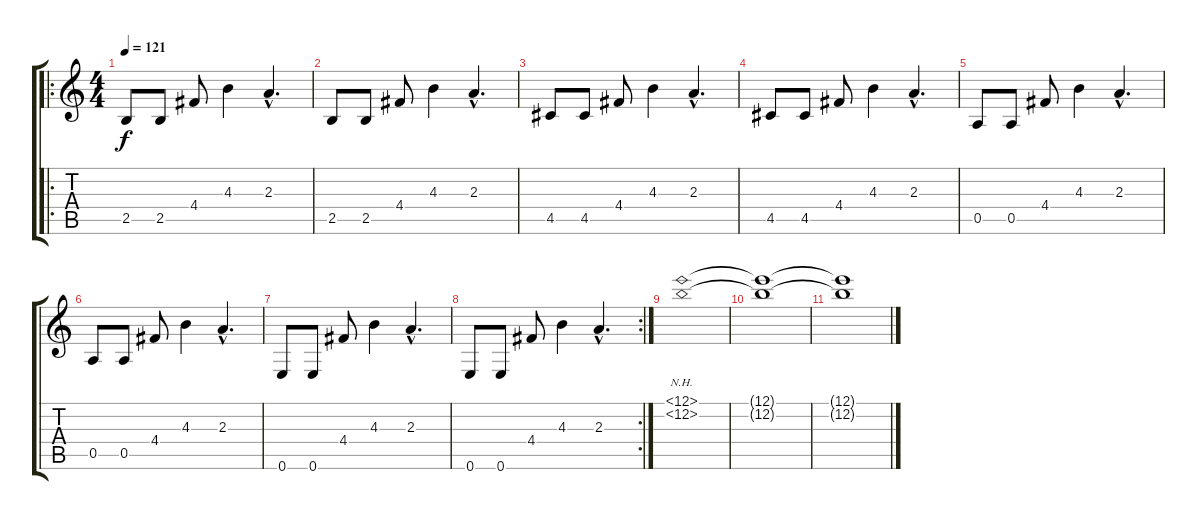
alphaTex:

\track "" {instrument acousticguitarsteel}
\staff {score tabs}
\tuning (E4 B3 G3 D3 A2 E2) {hide}
\ro
\ts (4 4)
\tempo 121
\clef g2
\ks c
2.5.8{dy f instrument overdrivenguitar} 2.5.8 4.4.8 4.3.4 2.3{hac}.4{d} |
2.5.8 2.5.8 4.4.8 4.3.4 2.3{hac}.4{d} |
4.5.8 4.5.8 4.4.8 4.3.4 2.3{hac}.4{d} |
4.5.8 4.5.8 4.4.8 4.3.4 2.3{hac}.4{d} |
0.5.8 0.5.8 4.4.8 4.3.4 2.3{hac}.4{d} |
0.5.8 0.5.8 4.4.8 4.3.4 2.3{hac}.4{d} |
0.6.8 0.6.8 4.4.8 4.3.4 2.3{hac}.4{d} |
\rc 2
0.6.8 0.6.8 4.4.8 4.3.4 2.3{hac}.4{d} |
(12.1{nh} 12.2{nh}).1{instrument acousticguitarsteel} |
(12.1{t} 12.2{t}).1 |
(12.1{t} 12.2{t}).1
